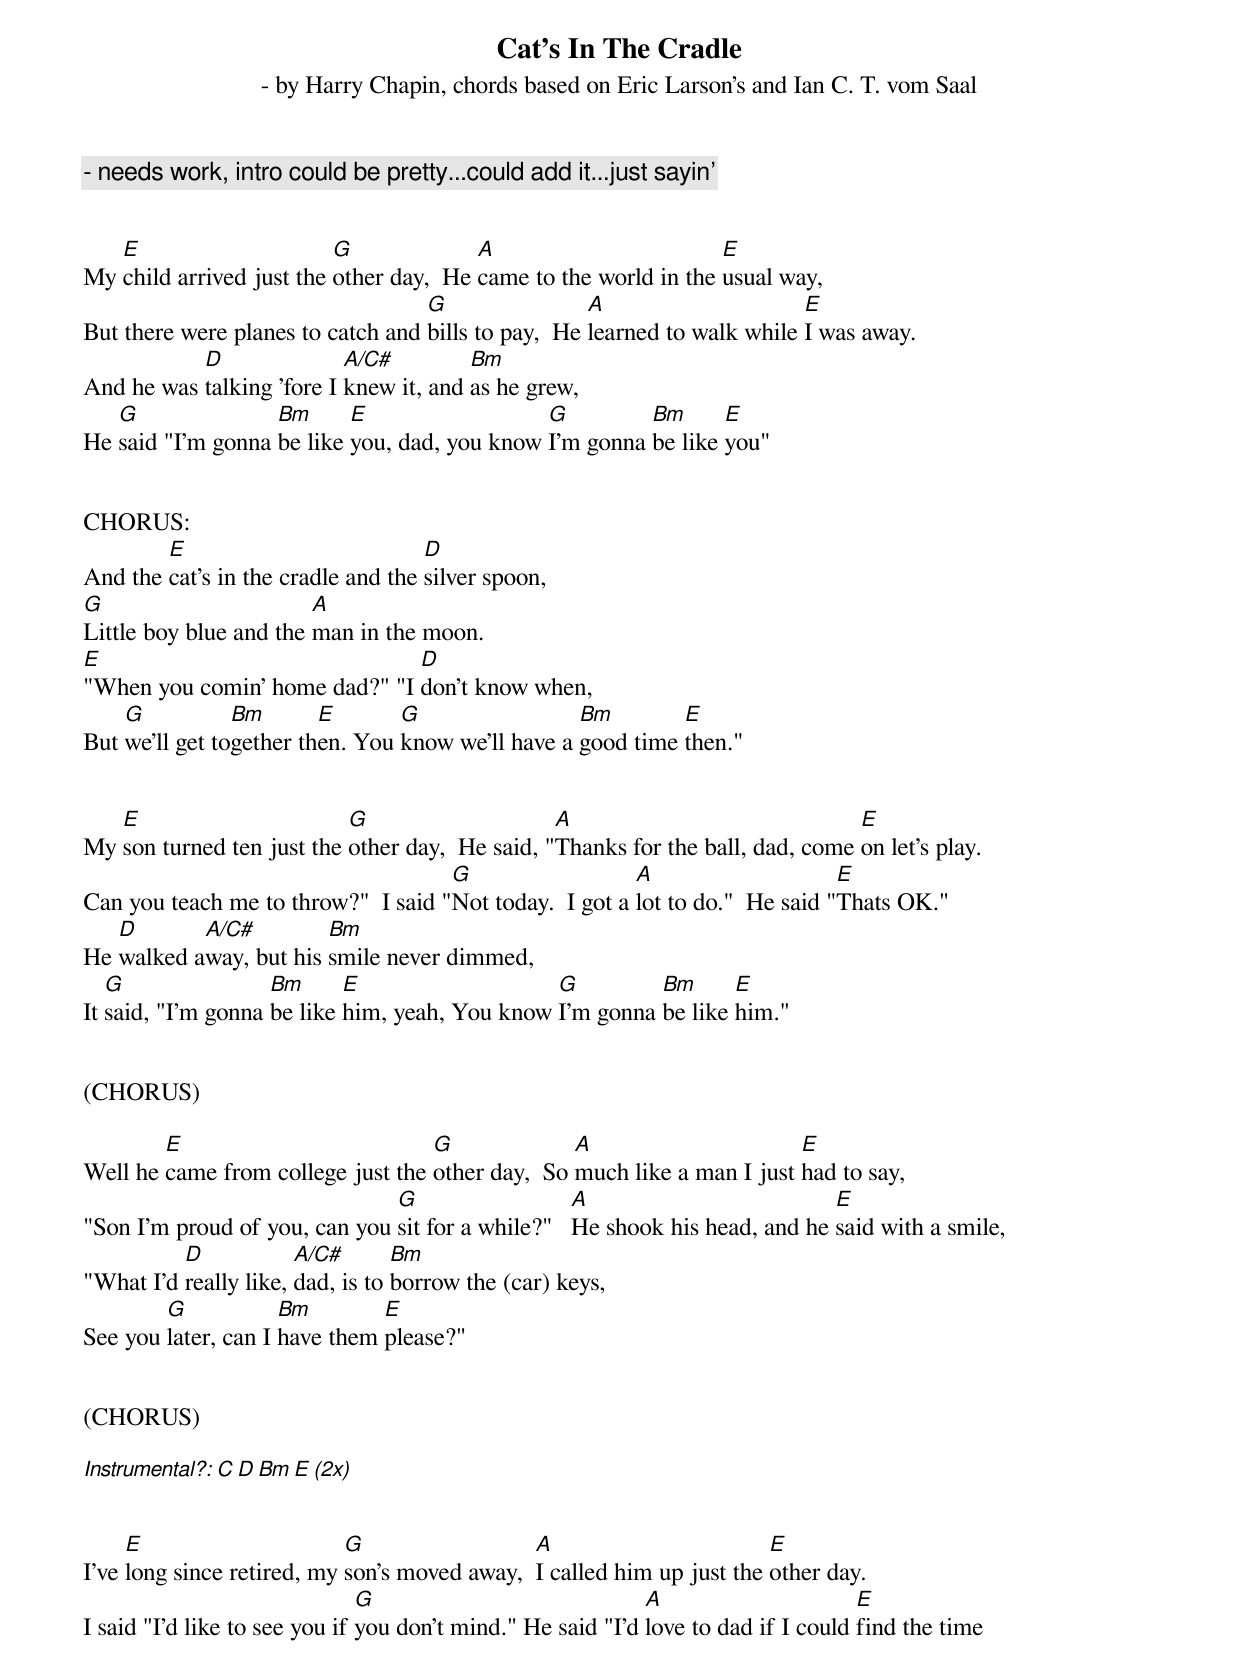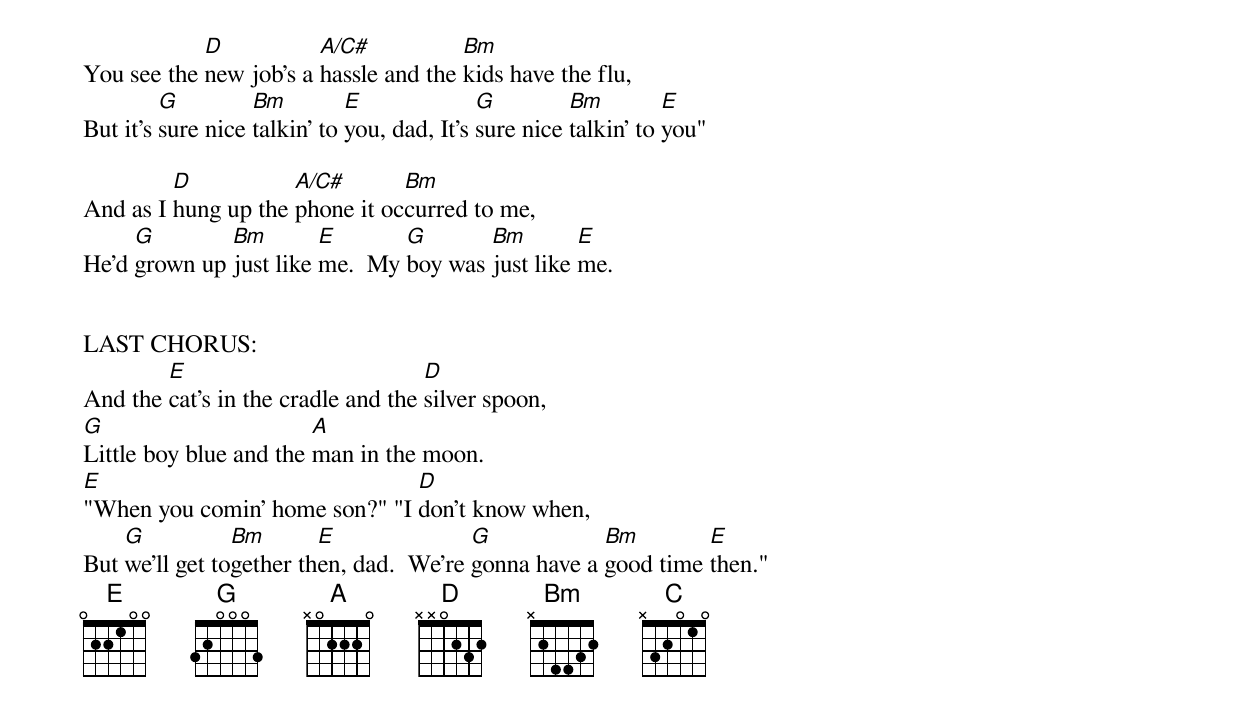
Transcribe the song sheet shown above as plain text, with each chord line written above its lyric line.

Cat's In The Cradle
 - by Harry Chapin, chords based on Eric Larson's and Ian C. T. vom Saal
 - needs work, intro could be pretty...could add it...just sayin'


   E                      G              A                        E
My child arrived just the other day,  He came to the world in the usual way,
                                   G                 A                     E
But there were planes to catch and bills to pay,  He learned to walk while I was away.
           D               A/C#         Bm
And he was talking 'fore I knew it, and as he grew,
   G               Bm      E                  G         Bm      E
He said "I'm gonna be like you, dad, you know I'm gonna be like you"


CHORUS:
        E                           D
And the cat's in the cradle and the silver spoon,
G                       A
Little boy blue and the man in the moon.
E                              D
"When you comin' home dad?" "I don't know when,
    G           Bm       E       G                 Bm        E
But we'll get together then. You know we'll have a good time then."


   E                       G                     A                              E
My son turned ten just the other day,  He said, "Thanks for the ball, dad, come on let's play.
                                     G                   A                     E
Can you teach me to throw?"  I said "Not today.  I got a lot to do."  He said "Thats OK."
   D       A/C#         Bm
He walked away, but his smile never dimmed,
   G                Bm      E                   G         Bm      E
It said, "I'm gonna be like him, yeah, You know I'm gonna be like him."


(CHORUS)

        E                          G              A                      E
Well he came from college just the other day,  So much like a man I just had to say,
                               G                   A                         E
"Son I'm proud of you, can you sit for a while?"   He shook his head, and he said with a smile,
          D            A/C#       Bm
"What I'd really like, dad, is to borrow the (car) keys,
        G            Bm        E
See you later, can I have them please?"


(CHORUS)

Instrumental?: C  D  Bm  E  (2x)


     E                      G                  A                        E
I've long since retired, my son's moved away,  I called him up just the other day.
                               G                             A                      E
I said "I'd like to see you if you don't mind." He said "I'd love to dad if I could find the time
            D           A/C#           Bm
You see the new job's a hassle and the kids have the flu,
         G         Bm         E              G         Bm         E
But it's sure nice talkin' to you, dad, It's sure nice talkin' to you"

         D           A/C#       Bm
And as I hung up the phone it occurred to me,
     G        Bm        E       G       Bm        E
He'd grown up just like me.  My boy was just like me.


LAST CHORUS:
        E                           D
And the cat's in the cradle and the silver spoon,
G                       A
Little boy blue and the man in the moon.
E                              D
"When you comin' home son?" "I don't know when,
    G           Bm       E               G            Bm        E
But we'll get together then, dad.  We're gonna have a good time then."
